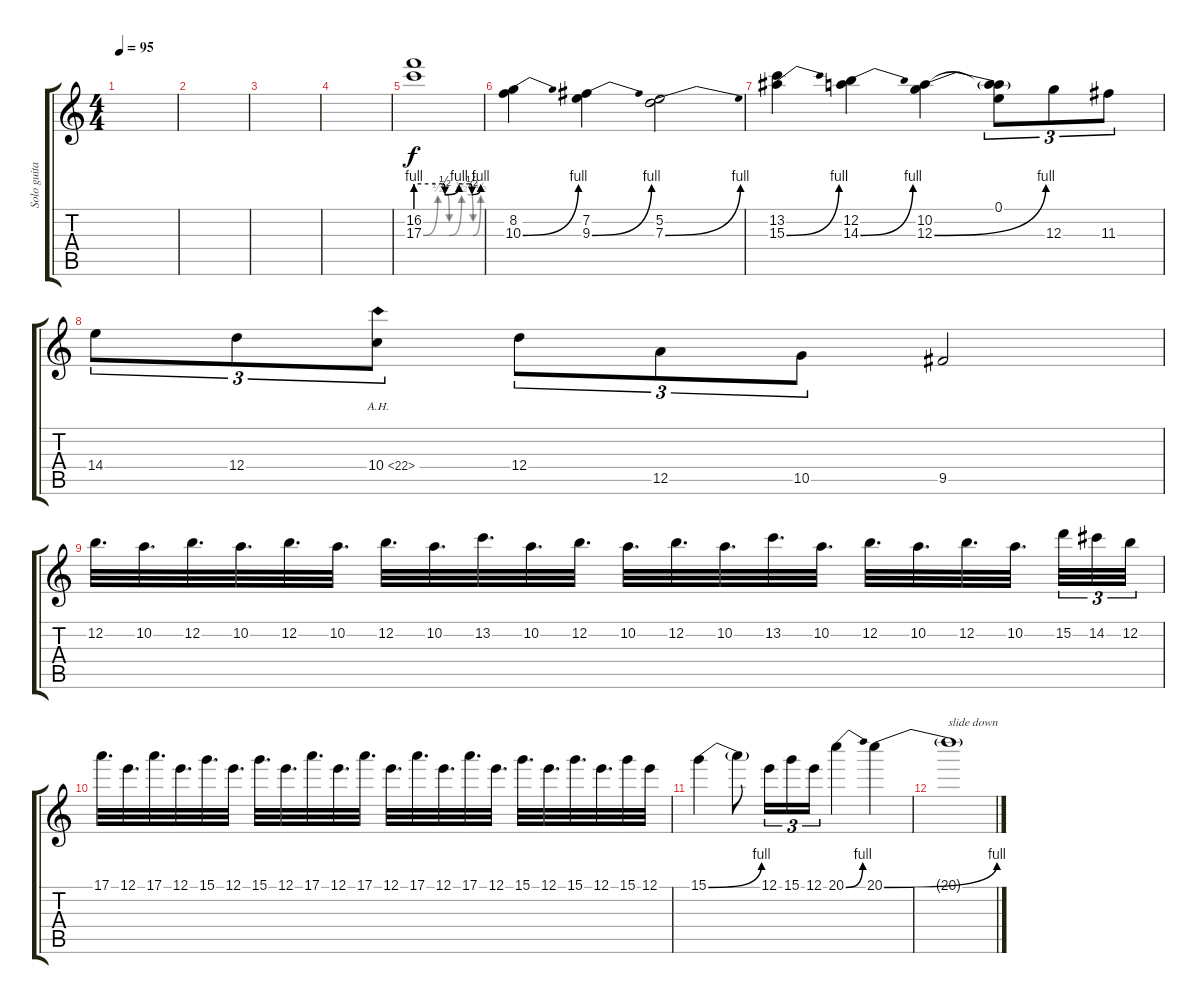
\track ("Solo guitar / riff" "Solo guita") {instrument distortionguitar}
\staff {score tabs}
\tuning (E4 B3 G3 D3 A2 E2) {hide}
\ts (4 4)
\tempo 95
\clef g2
\ks c
|
|
|
|
(16.2{be (custom 0 4 25 4 27 2 40 4 50 4 52 2 60 4)} 17.3{be (custom 0 0 15 2 25 2 27 0 40 2 50 2 52 0 60 2)}).1 |
(8.2 10.3{be (bend 0 0 60 4)}).4 (7.2 9.3{be (bend 0 0 60 4)}).4 (5.2 7.3{be (bend 0 0 60 4)}).2 |
(13.2 15.3{be (bend 0 0 60 4)}).4 (12.2 14.3{be (bend 0 0 60 4)}).4 (10.2 12.3{be (bend 0 0 60 4)}).4 (0.1 10.2{t} 12.3{t}).8{tu (3 2)} 12.3.8{tu (3 2)} 11.3.8{tu (3 2)} |
14.4.8{tu (3 2)} 12.4.8{tu (3 2)} 10.4{ah 12}.8{tu (3 2)} 12.4.8{tu (3 2)} 12.5.8{tu (3 2)} 10.5.8{tu (3 2)} 9.5.2 |
12.2.32{d} 10.2.32{d} 12.2.32{d} 10.2.32{d} 12.2.32{d} 10.2.32{d} 12.2.32{d} 10.2.32{d} 13.2.32{d} 10.2.32{d} 12.2.32{d} 10.2.32{d} 12.2.32{d} 10.2.32{d} 13.2.32{d} 10.2.32{d} 12.2.32{d} 10.2.32{d} 12.2.32{d} 10.2.32{d beam splitsecondary} 15.2.32{tu (3 2)} 14.2.32{tu (3 2)} 12.2.32{tu (3 2)} |
17.1.32{d} 12.1.32{d} 17.1.32{d} 12.1.32{d} 15.1.32{d} 12.1.32{d} 15.1.32{d} 12.1.32{d} 17.1.32{d} 12.1.32{d} 17.1.32{d} 12.1.32{d} 17.1.32{d} 12.1.32{d} 17.1.32{d} 12.1.32{d} 15.1.32{d} 12.1.32{d} 15.1.32{d} 12.1.32{d} 15.1.32 12.1.32 |
15.1{be (bend 0 0 60 4)}.4 15.1{t}.8 12.1.16{tu (3 2)} 15.1.16{tu (3 2)} 12.1.16{tu (3 2)} 20.1{be (bend 0 0 60 4)}.4 20.1{be (bend 0 0 60 4)}.4 |
20.1{t}.1{txt "slide down"}
